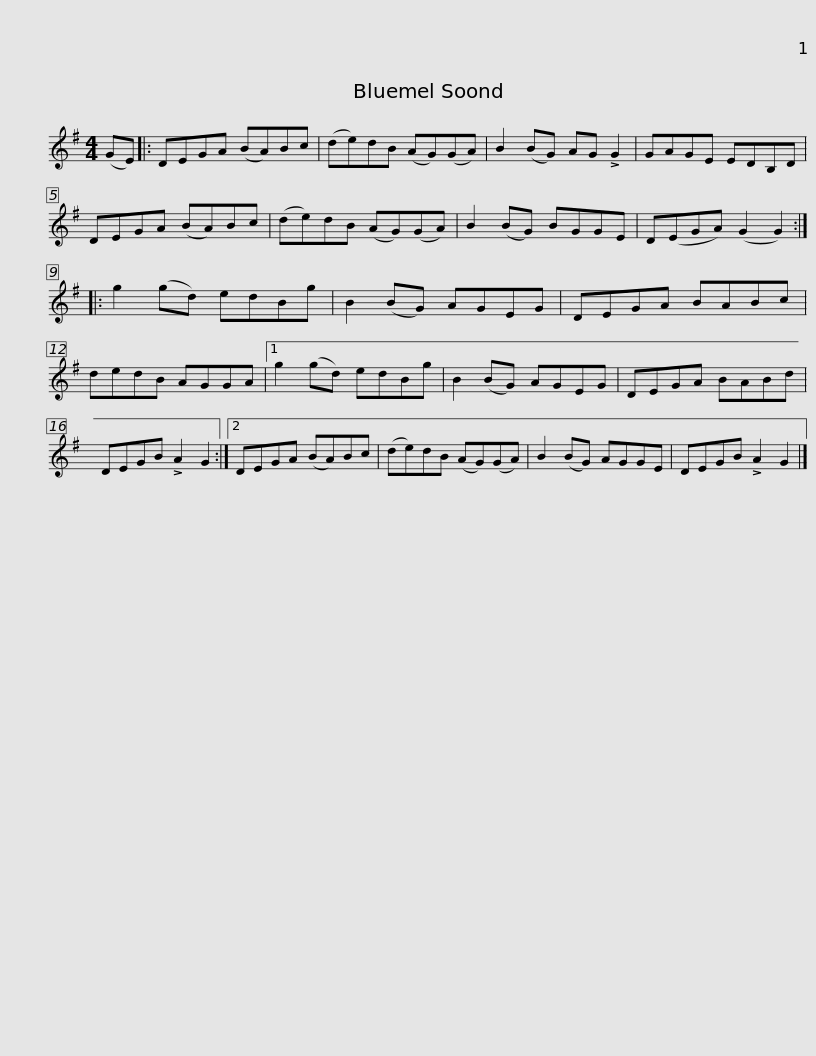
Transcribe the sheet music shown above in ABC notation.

X:1
L:1/8
M:4/4
I:linebreak $
K:G
V:1 treble
V:1
 (GE) |: DEGA (BA)Bc | (de)dB (AG)(GA) | B2 (BG) AG !>!G2 | GAGE EDB,D | %5
 DEGA (BA)Bc |$ (de)dB (AG)(GA) | B2 (BG) BGGE | D(EGA) (G2 G2) :: g2 (gd) edBg | %10
 B2 (BG) AGEG | DEGA BABc |$ dedB AGGA |1 g2 (gd) edBg | B2 (BG) AGEG | %15
 DEGA BABd | DEGB !>!A2 G2 :|2 DEGA (BA)Bc |$ (de)dB (AG)(GA) | B2 (BG) AGGE | %20
 DEGB !>!A2 G2 |] %21
